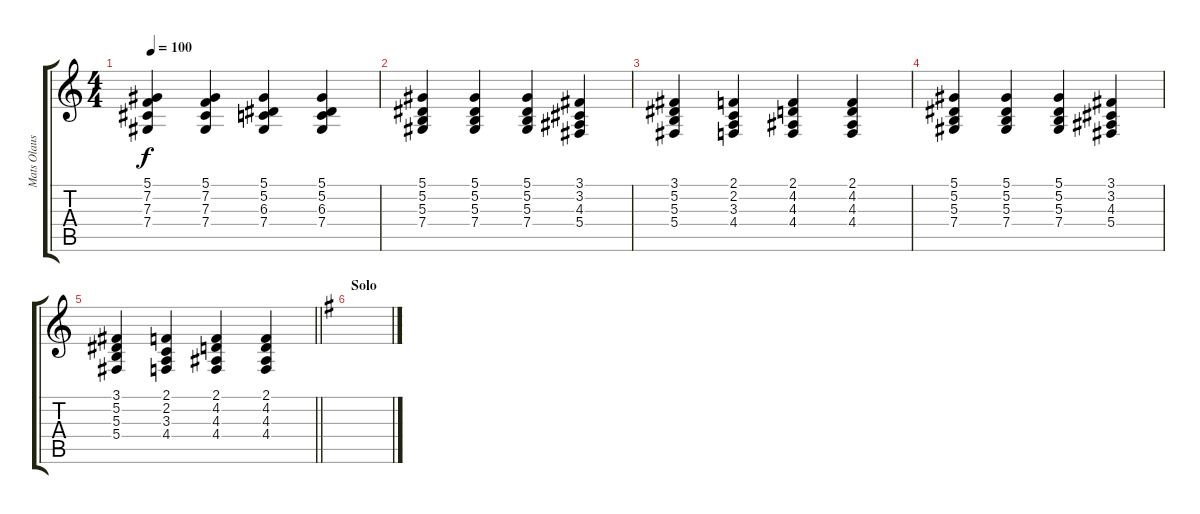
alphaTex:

\track ("Mats Olausson" "Mats Olaus") {instrument acousticgrandpiano}
\staff {score tabs}
\tuning (Eb4 Bb3 Gb3 Db3 Ab2 Eb2) {hide}
\ts (4 4)
\tempo 100
\clef g2
\ks c
(5.1 7.2 7.3 7.4).4{dy f} (5.1 7.2 7.3 7.4).4 (5.1 5.2 6.3 7.4).4 (5.1 5.2 6.3 7.4).4 |
(5.1 5.2 5.3 7.4).4 (5.1 5.2 5.3 7.4).4 (5.1 5.2 5.3 7.4).4 (3.1 3.2 4.3 5.4).4 |
(3.1 5.2 5.3 5.4).4 (2.1 2.2 3.3 4.4).4 (2.1 4.2 4.3 4.4).4 (2.1 4.2 4.3 4.4).4 |
(5.1 5.2 5.3 7.4).4 (5.1 5.2 5.3 7.4).4 (5.1 5.2 5.3 7.4).4 (3.1 3.2 4.3 5.4).4 |
\barLineRight lightlight
(3.1 5.2 5.3 5.4).4 (2.1 2.2 3.3 4.4).4 (2.1 4.2 4.3 4.4).4 (2.1 4.2 4.3 4.4).4 |
\section ("" "Solo")
\ks eminor
